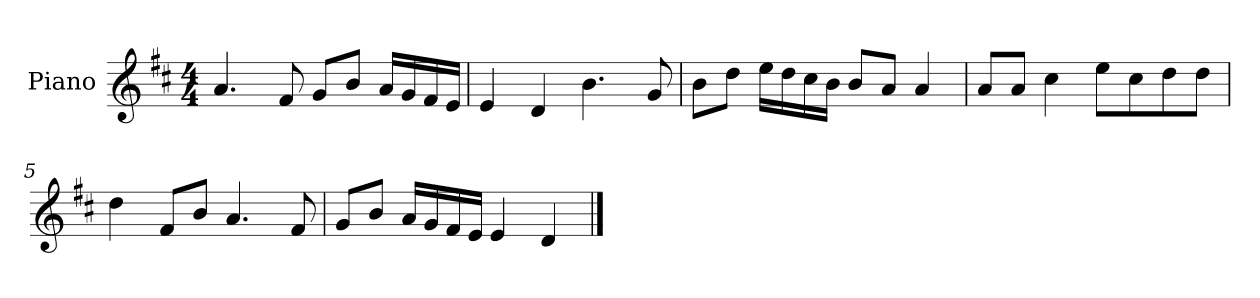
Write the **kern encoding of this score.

**kern
*part1
*staff1
*I"Piano
*I'P-no
*clefG2
*k[f#c#]
*M4/4
*MM90
=1
4.a/
8f#/
8g/L
8b/J
16a/LL
16g/
16f#/
16e/JJ
=2
4e/
4d/
4.b\
8g/
=3
8b\L
8dd\J
16ee\LL
16dd\
16cc#\
16b\JJ
8b/L
8a/J
4a/
=4
8a/L
8a/J
4cc#\
8ee\L
8cc#\
8dd\
8dd\J
=5
4dd\
8f#/L
8b/J
4.a/
8f#/
!!LO:LB:g=z
=6
8g/L
8b/J
16a/LL
16g/
16f#/
16e/JJ
4e/
4d/
==
*-
